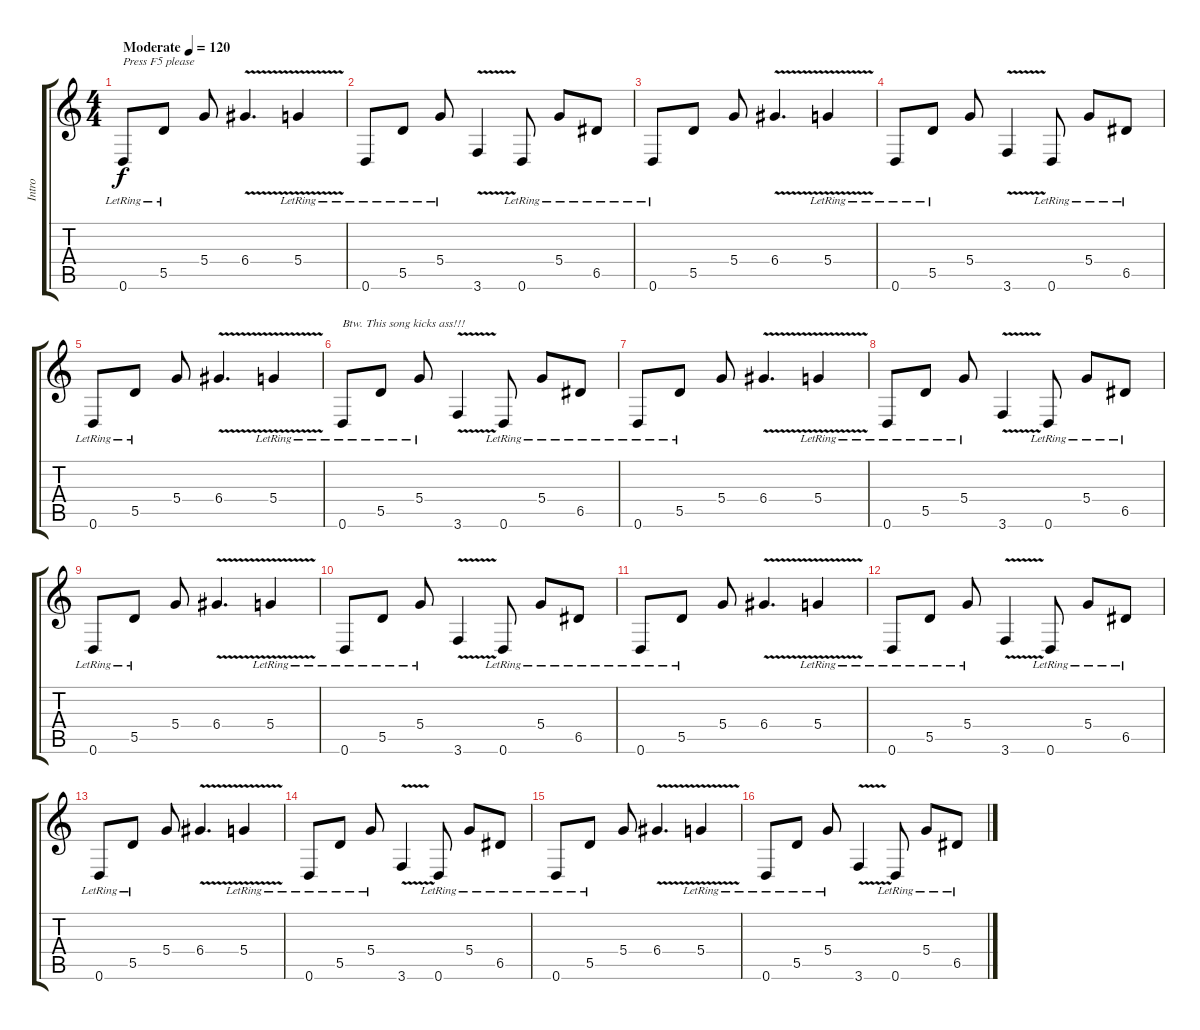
\track ("Intro" "Intro") {instrument electricguitarclean}
\staff {score tabs}
\tuning (E4 B3 G3 D3 A2 D2) {hide}
\ts (4 4)
\tempo (120 "Moderate")
\clef g2
\ks c
0.6{lr}.8{txt "Press F5 please" dy f instrument electricguitarclean} 5.5{lr}.8 5.4.8 6.4{v}.4{d} 5.4{v lr}.4 |
0.6{lr}.8 5.5{lr}.8 5.4{lr}.8 3.6{v}.4 0.6{lr}.8 5.4{lr}.8 6.5{lr}.8 |
0.6{lr}.8 5.5.8 5.4.8 6.4{v}.4{d} 5.4{v lr}.4 |
0.6{lr}.8 5.5{lr}.8 5.4.8 3.6{v}.4 0.6{lr}.8 5.4{lr}.8 6.5{lr}.8 |
0.6{lr}.8 5.5{lr}.8 5.4.8 6.4{v}.4{d} 5.4{v lr}.4 |
0.6{lr}.8{txt "Btw. This song kicks ass!!!"} 5.5{lr}.8 5.4{lr}.8 3.6{v}.4 0.6{lr}.8 5.4{lr}.8 6.5{lr}.8 |
0.6{lr}.8 5.5{lr}.8 5.4.8 6.4{v}.4{d} 5.4{v lr}.4 |
0.6{lr}.8 5.5{lr}.8 5.4{lr}.8 3.6{v}.4 0.6{lr}.8 5.4{lr}.8 6.5{lr}.8 |
0.6{lr}.8 5.5{lr}.8 5.4.8 6.4{v}.4{d} 5.4{v lr}.4 |
0.6{lr}.8 5.5{lr}.8 5.4{lr}.8 3.6{v}.4 0.6{lr}.8 5.4{lr}.8 6.5{lr}.8 |
0.6{lr}.8 5.5{lr}.8 5.4.8 6.4{v}.4{d} 5.4{v lr}.4 |
0.6{lr}.8 5.5{lr}.8 5.4{lr}.8 3.6{v}.4 0.6{lr}.8 5.4{lr}.8 6.5{lr}.8 |
0.6{lr}.8 5.5{lr}.8 5.4.8 6.4{v}.4{d} 5.4{v lr}.4 |
0.6{lr}.8 5.5{lr}.8 5.4{lr}.8 3.6{v}.4 0.6{lr}.8 5.4{lr}.8 6.5{lr}.8 |
0.6{lr}.8 5.5{lr}.8 5.4.8 6.4{v}.4{d} 5.4{v lr}.4 |
0.6{lr}.8 5.5{lr}.8 5.4{lr}.8 3.6{v}.4 0.6{lr}.8 5.4{lr}.8 6.5{lr}.8
